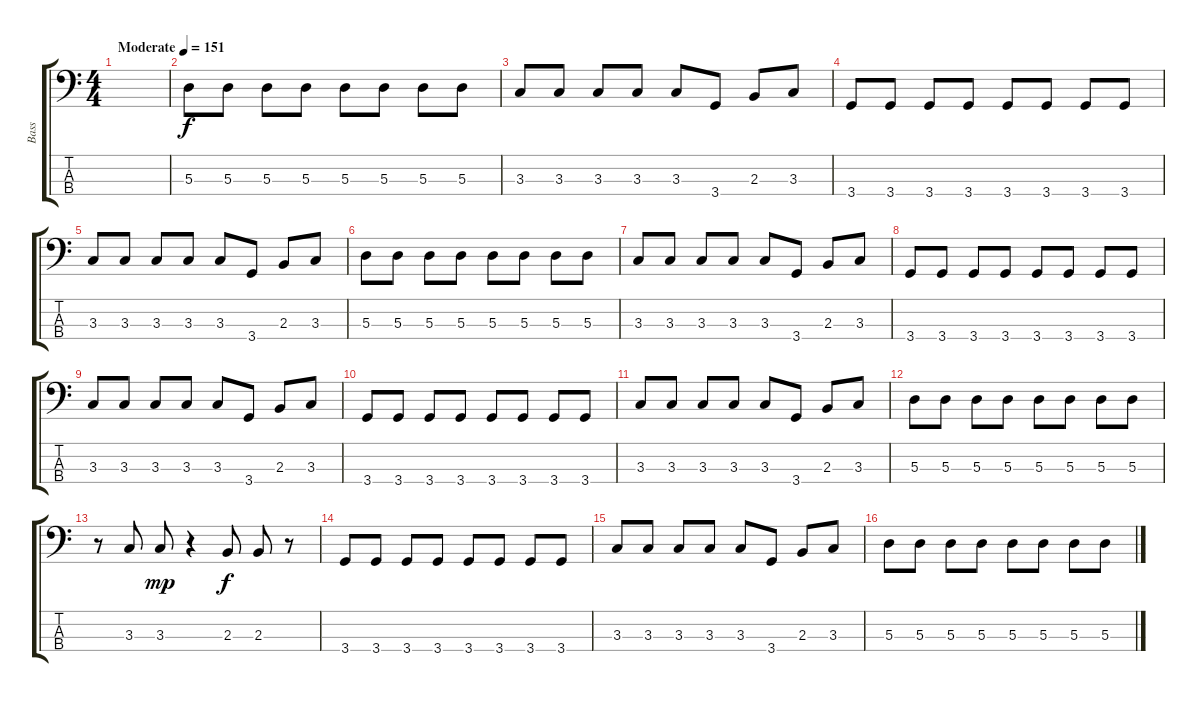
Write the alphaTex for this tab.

\track ("Bass" "Bass") {instrument electricbasspick}
\staff {score tabs}
\tuning (G2 D2 A1 E1) {hide}
\ts (4 4)
\tempo (151 "Moderate")
\clef f4
\ks c
|
5.3.8 5.3.8 5.3.8 5.3.8 5.3.8 5.3.8 5.3.8 5.3.8 |
3.3.8 3.3.8 3.3.8 3.3.8 3.3.8 3.4.8 2.3.8 3.3.8 |
3.4.8 3.4.8 3.4.8 3.4.8 3.4.8 3.4.8 3.4.8 3.4.8 |
3.3.8 3.3.8 3.3.8 3.3.8 3.3.8 3.4.8 2.3.8 3.3.8 |
5.3.8 5.3.8 5.3.8 5.3.8 5.3.8 5.3.8 5.3.8 5.3.8 |
3.3.8 3.3.8 3.3.8 3.3.8 3.3.8 3.4.8 2.3.8 3.3.8 |
3.4.8 3.4.8 3.4.8 3.4.8 3.4.8 3.4.8 3.4.8 3.4.8 |
3.3.8 3.3.8 3.3.8 3.3.8 3.3.8 3.4.8 2.3.8 3.3.8 |
3.4.8 3.4.8 3.4.8 3.4.8 3.4.8 3.4.8 3.4.8 3.4.8 |
3.3.8 3.3.8 3.3.8 3.3.8 3.3.8 3.4.8 2.3.8 3.3.8 |
5.3.8 5.3.8 5.3.8 5.3.8 5.3.8 5.3.8 5.3.8 5.3.8 |
r.8 3.3.8 3.3.8{dy mp} r.4 2.3.8{dy f} 2.3.8 r.8 |
3.4.8 3.4.8 3.4.8 3.4.8 3.4.8 3.4.8 3.4.8 3.4.8 |
3.3.8 3.3.8 3.3.8 3.3.8 3.3.8 3.4.8 2.3.8 3.3.8 |
5.3.8 5.3.8 5.3.8 5.3.8 5.3.8 5.3.8 5.3.8 5.3.8
